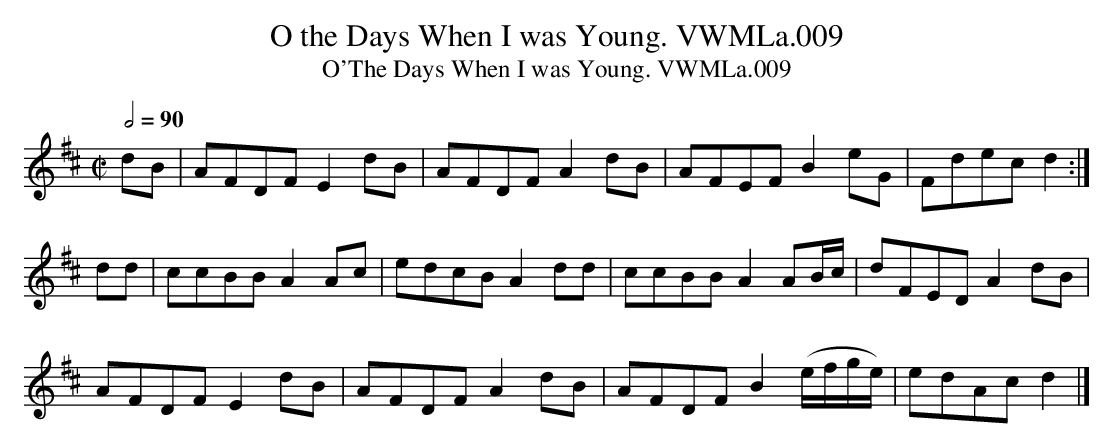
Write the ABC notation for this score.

X:1
T:O the Days When I was Young. VWMLa.009
T:Days When I was Young. VWMLa.009, O'The
M:C|
L:1/8
Q:2/4=90
K:D
dB|AFDF E2dB|AFDF A2dB|AFEF B2eG|Fdec d2:|
dd|ccBB A2Ac|edcB A2dd|ccBB A2AB/c/|dFED A2dB|
AFDF E2dB|AFDF A2dB|AFDF B2(e/f/g/e/)|edAc d2|]
